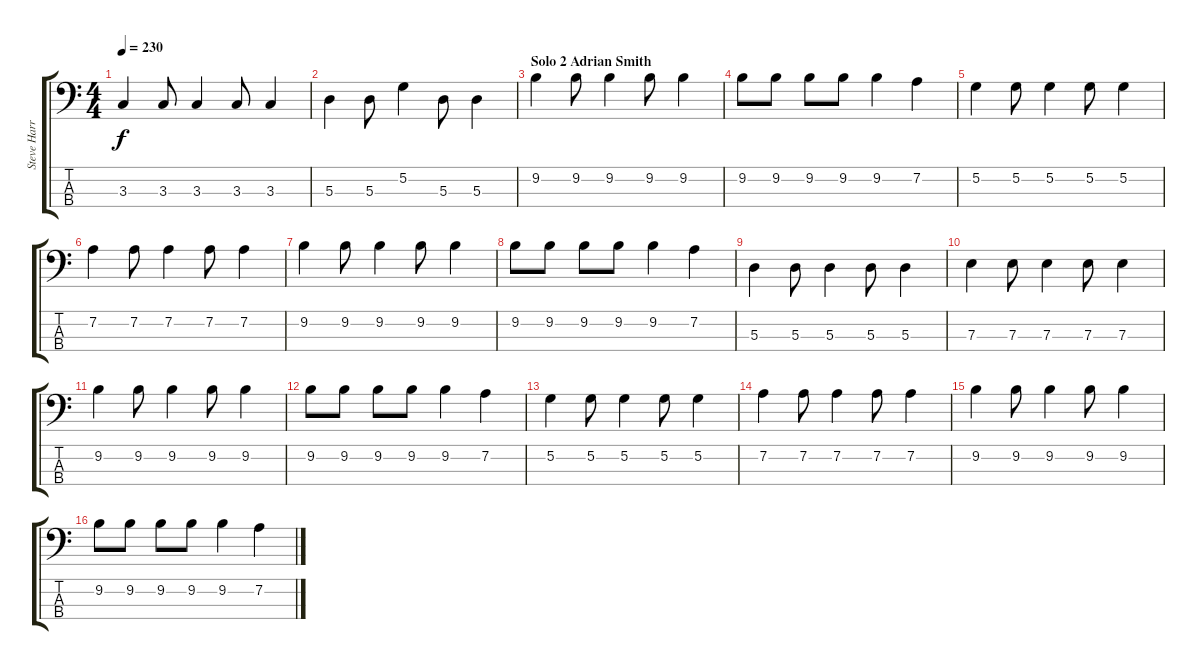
\track ("Steve Harris" "Steve Harr") {instrument electricbassfinger}
\staff {score tabs}
\tuning (G2 D2 A1 E1) {hide}
\ts (4 4)
\tempo 230
\clef f4
\ks c
3.3.4{dy f} 3.3.8 3.3.4 3.3.8 3.3.4 |
5.3.4 5.3.8 5.2.4 5.3.8 5.3.4 |
\section ("" "Solo 2 Adrian Smith")
9.2.4 9.2.8 9.2.4 9.2.8 9.2.4 |
9.2.8 9.2.8 9.2.8 9.2.8 9.2.4 7.2.4 |
5.2.4 5.2.8 5.2.4 5.2.8 5.2.4 |
7.2.4 7.2.8 7.2.4 7.2.8 7.2.4 |
9.2.4 9.2.8 9.2.4 9.2.8 9.2.4 |
9.2.8 9.2.8 9.2.8 9.2.8 9.2.4 7.2.4 |
5.3.4 5.3.8 5.3.4 5.3.8 5.3.4 |
7.3.4 7.3.8 7.3.4 7.3.8 7.3.4 |
9.2.4 9.2.8 9.2.4 9.2.8 9.2.4 |
9.2.8 9.2.8 9.2.8 9.2.8 9.2.4 7.2.4 |
5.2.4 5.2.8 5.2.4 5.2.8 5.2.4 |
7.2.4 7.2.8 7.2.4 7.2.8 7.2.4 |
9.2.4 9.2.8 9.2.4 9.2.8 9.2.4 |
9.2.8 9.2.8 9.2.8 9.2.8 9.2.4 7.2.4
